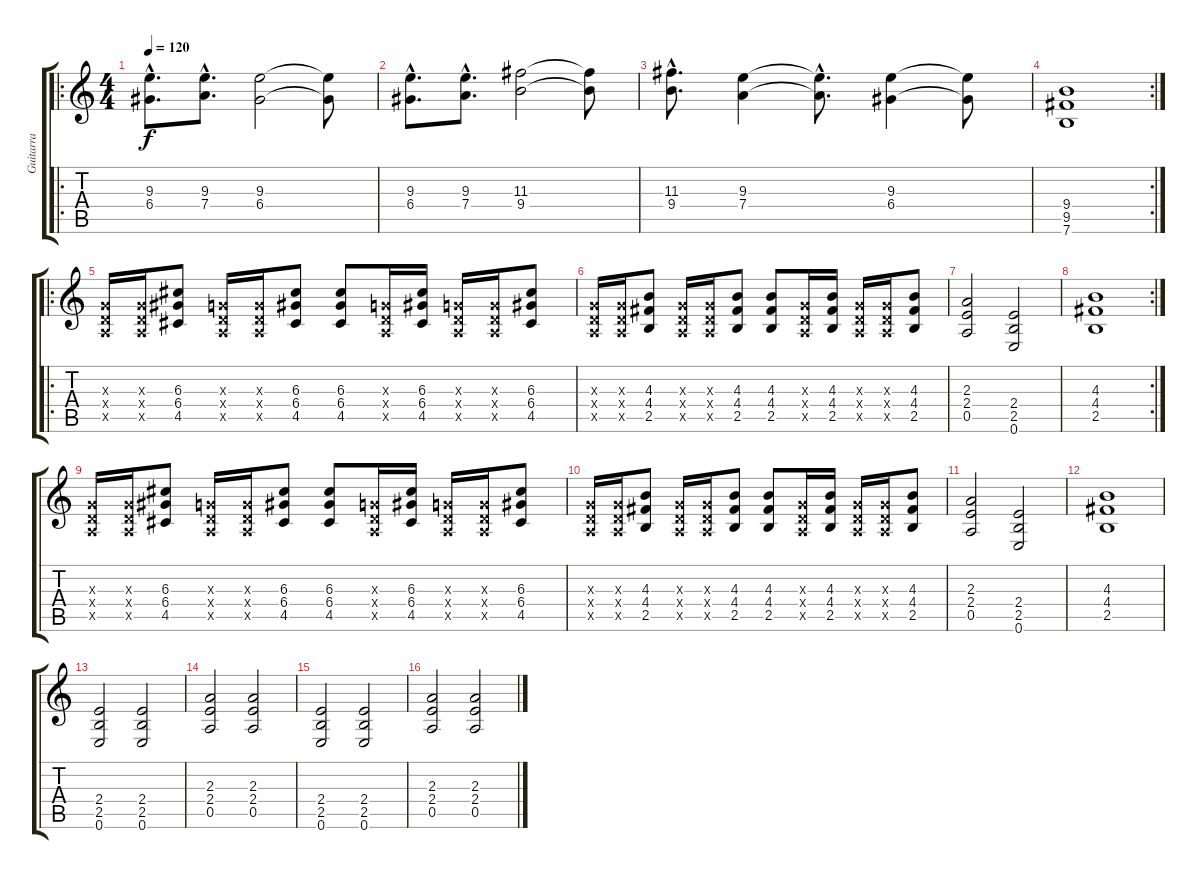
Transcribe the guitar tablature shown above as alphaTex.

\track ("Guitarra" "Guitarra") {instrument distortionguitar}
\staff {score tabs}
\tuning (E4 B3 G3 D3 A2 E2) {hide}
\ro
\ts (4 4)
\tempo 120
\clef g2
\ks c
(9.3{hac} 6.4{hac}).8{d dy f instrument distortionguitar} (9.3{hac} 7.4{hac}).8{d} (9.3 6.4).2 (9.3{t} 6.4{t}).8 |
(9.3{hac} 6.4{hac}).8{d} (9.3{hac} 7.4{hac}).8{d} (11.3 9.4).2 (11.3{t} 9.4{t}).8 |
(11.3{hac} 9.4{hac}).8{d} (9.3 7.4).4 (9.3{hac t} 7.4{hac t}).8{d} (9.3 6.4).4 (9.3{t} 6.4{t}).8 |
\rc 2
(9.4 9.5 7.6).1 |
\ro
(0.3{x} 0.4{x} 0.5{x}).16 (0.3{x} 0.4{x} 0.5{x}).16 (6.3 6.4 4.5).8 (0.3{x} 0.4{x} 0.5{x}).16 (0.3{x} 0.4{x} 0.5{x}).16 (6.3 6.4 4.5).8 (6.3 6.4 4.5).8 (0.3{x} 0.4{x} 0.5{x}).16 (6.3 6.4 4.5).16 (0.3{x} 0.4{x} 0.5{x}).16 (0.3{x} 0.4{x} 0.5{x}).16 (6.3 6.4 4.5).8 |
(0.3{x} 0.4{x} 0.5{x}).16 (0.3{x} 0.4{x} 0.5{x}).16 (4.3 4.4 2.5).8 (0.3{x} 0.4{x} 0.5{x}).16 (0.3{x} 0.4{x} 0.5{x}).16 (4.3 4.4 2.5).8 (4.3 4.4 2.5).8 (0.3{x} 0.4{x} 0.5{x}).16 (4.3 4.4 2.5).16 (0.3{x} 0.4{x} 0.5{x}).16 (0.3{x} 0.4{x} 0.5{x}).16 (4.3 4.4 2.5).8 |
(2.3 2.4 0.5).2 (2.4 2.5 0.6).2 |
\rc 2
(4.3 4.4 2.5).1 |
(0.3{x} 0.4{x} 0.5{x}).16 (0.3{x} 0.4{x} 0.5{x}).16 (6.3 6.4 4.5).8 (0.3{x} 0.4{x} 0.5{x}).16 (0.3{x} 0.4{x} 0.5{x}).16 (6.3 6.4 4.5).8 (6.3 6.4 4.5).8 (0.3{x} 0.4{x} 0.5{x}).16 (6.3 6.4 4.5).16 (0.3{x} 0.4{x} 0.5{x}).16 (0.3{x} 0.4{x} 0.5{x}).16 (6.3 6.4 4.5).8 |
(0.3{x} 0.4{x} 0.5{x}).16 (0.3{x} 0.4{x} 0.5{x}).16 (4.3 4.4 2.5).8 (0.3{x} 0.4{x} 0.5{x}).16 (0.3{x} 0.4{x} 0.5{x}).16 (4.3 4.4 2.5).8 (4.3 4.4 2.5).8 (0.3{x} 0.4{x} 0.5{x}).16 (4.3 4.4 2.5).16 (0.3{x} 0.4{x} 0.5{x}).16 (0.3{x} 0.4{x} 0.5{x}).16 (4.3 4.4 2.5).8 |
(2.3 2.4 0.5).2 (2.4 2.5 0.6).2 |
(4.3 4.4 2.5).1 |
(2.4 2.5 0.6).2 (2.4 2.5 0.6).2 |
(2.3 2.4 0.5).2 (2.3 2.4 0.5).2 |
(2.4 2.5 0.6).2 (2.4 2.5 0.6).2 |
(2.3 2.4 0.5).2 (2.3 2.4 0.5).2
